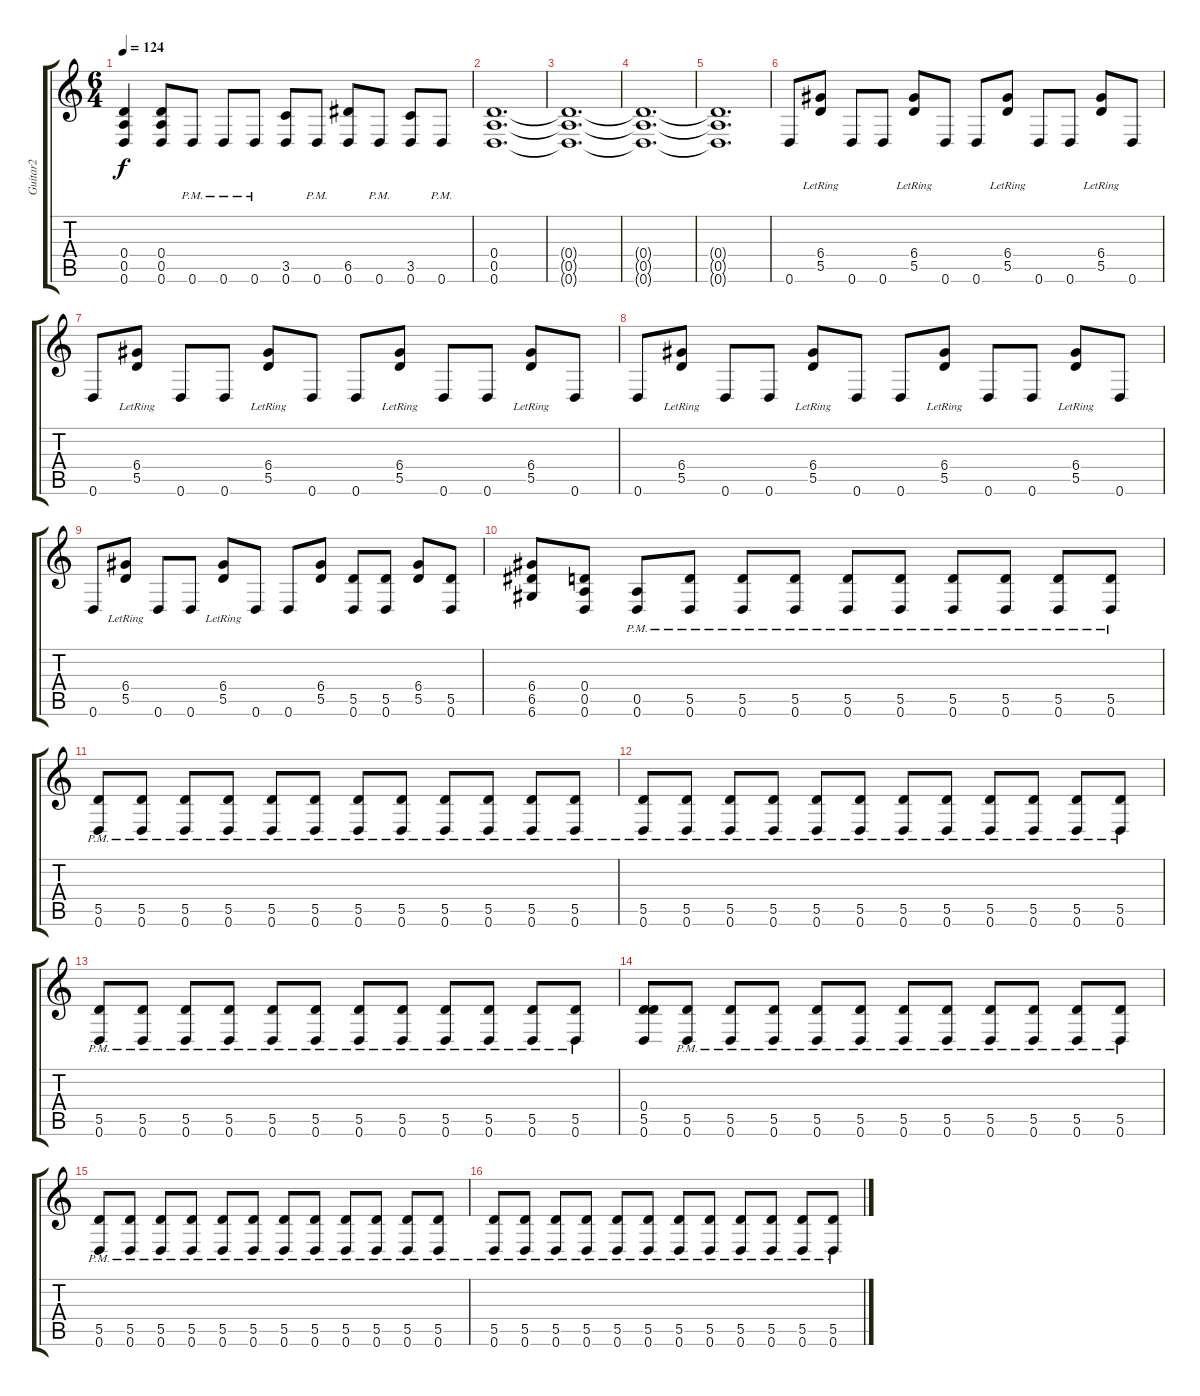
\track ("Guitar2" "Guitar2") {instrument overdrivenguitar}
\staff {score tabs}
\tuning (E4 B3 G3 D3 A2 D2) {hide}
\ts (6 4)
\tempo 124
\clef g2
\ks c
(0.4 0.5 0.6).4{dy f} (0.4 0.5 0.6).8 0.6{pm}.8 0.6{pm}.8 0.6{pm}.8 (3.5 0.6).8 0.6{pm}.8 (6.5 0.6).8 0.6{pm}.8 (3.5 0.6).8 0.6{pm}.8 |
(0.4 0.5 0.6).1{d} |
(0.4{t} 0.5{t} 0.6{t}).1{d} |
(0.4{t} 0.5{t} 0.6{t}).1{d} |
(0.4{t} 0.5{t} 0.6{t}).1{d} |
0.6.8 (6.4{lr} 5.5).8 0.6.8 0.6.8 (6.4{lr} 5.5).8 0.6.8 0.6.8 (6.4{lr} 5.5).8 0.6.8 0.6.8 (6.4{lr} 5.5).8 0.6.8 |
0.6.8 (6.4{lr} 5.5).8 0.6.8 0.6.8 (6.4{lr} 5.5).8 0.6.8 0.6.8 (6.4{lr} 5.5).8 0.6.8 0.6.8 (6.4{lr} 5.5).8 0.6.8 |
0.6.8 (6.4{lr} 5.5).8 0.6.8 0.6.8 (6.4{lr} 5.5).8 0.6.8 0.6.8 (6.4{lr} 5.5).8 0.6.8 0.6.8 (6.4{lr} 5.5).8 0.6.8 |
0.6.8 (6.4{lr} 5.5).8 0.6.8 0.6.8 (6.4{lr} 5.5).8 0.6.8 0.6.8 (6.4 5.5).8 (5.5 0.6).8 (5.5 0.6).8 (6.4 5.5).8 (5.5 0.6).8 |
(6.4 6.5 6.6).8 (0.4 0.5 0.6).8 (0.5{pm} 0.6{pm}).8 (5.5{pm} 0.6{pm}).8 (5.5{pm} 0.6{pm}).8 (5.5{pm} 0.6{pm}).8 (5.5{pm} 0.6{pm}).8 (5.5{pm} 0.6{pm}).8 (5.5{pm} 0.6{pm}).8 (5.5{pm} 0.6{pm}).8 (5.5{pm} 0.6{pm}).8 (5.5{pm} 0.6{pm}).8 |
(5.5{pm} 0.6{pm}).8 (5.5{pm} 0.6{pm}).8 (5.5{pm} 0.6{pm}).8 (5.5{pm} 0.6{pm}).8 (5.5{pm} 0.6{pm}).8 (5.5{pm} 0.6{pm}).8 (5.5{pm} 0.6{pm}).8 (5.5{pm} 0.6{pm}).8 (5.5{pm} 0.6{pm}).8 (5.5{pm} 0.6{pm}).8 (5.5{pm} 0.6{pm}).8 (5.5{pm} 0.6{pm}).8 |
(5.5{pm} 0.6{pm}).8 (5.5{pm} 0.6{pm}).8 (5.5{pm} 0.6{pm}).8 (5.5{pm} 0.6{pm}).8 (5.5{pm} 0.6{pm}).8 (5.5{pm} 0.6{pm}).8 (5.5{pm} 0.6{pm}).8 (5.5{pm} 0.6{pm}).8 (5.5{pm} 0.6{pm}).8 (5.5{pm} 0.6{pm}).8 (5.5{pm} 0.6{pm}).8 (5.5{pm} 0.6{pm}).8 |
(5.5{pm} 0.6{pm}).8 (5.5{pm} 0.6{pm}).8 (5.5{pm} 0.6{pm}).8 (5.5{pm} 0.6{pm}).8 (5.5{pm} 0.6{pm}).8 (5.5{pm} 0.6{pm}).8 (5.5{pm} 0.6{pm}).8 (5.5{pm} 0.6{pm}).8 (5.5{pm} 0.6{pm}).8 (5.5{pm} 0.6{pm}).8 (5.5{pm} 0.6{pm}).8 (5.5{pm} 0.6{pm}).8 |
(0.4 5.5 0.6).8 (5.5{pm} 0.6{pm}).8 (5.5{pm} 0.6{pm}).8 (5.5{pm} 0.6{pm}).8 (5.5{pm} 0.6{pm}).8 (5.5{pm} 0.6{pm}).8 (5.5{pm} 0.6{pm}).8 (5.5{pm} 0.6{pm}).8 (5.5{pm} 0.6{pm}).8 (5.5{pm} 0.6{pm}).8 (5.5{pm} 0.6{pm}).8 (5.5{pm} 0.6{pm}).8 |
(5.5{pm} 0.6{pm}).8 (5.5{pm} 0.6{pm}).8 (5.5{pm} 0.6{pm}).8 (5.5{pm} 0.6{pm}).8 (5.5{pm} 0.6{pm}).8 (5.5{pm} 0.6{pm}).8 (5.5{pm} 0.6{pm}).8 (5.5{pm} 0.6{pm}).8 (5.5{pm} 0.6{pm}).8 (5.5{pm} 0.6{pm}).8 (5.5{pm} 0.6{pm}).8 (5.5{pm} 0.6{pm}).8 |
(5.5{pm} 0.6{pm}).8 (5.5{pm} 0.6{pm}).8 (5.5{pm} 0.6{pm}).8 (5.5{pm} 0.6{pm}).8 (5.5{pm} 0.6{pm}).8 (5.5{pm} 0.6{pm}).8 (5.5{pm} 0.6{pm}).8 (5.5{pm} 0.6{pm}).8 (5.5{pm} 0.6{pm}).8 (5.5{pm} 0.6{pm}).8 (5.5{pm} 0.6{pm}).8 (5.5{pm} 0.6{pm}).8
